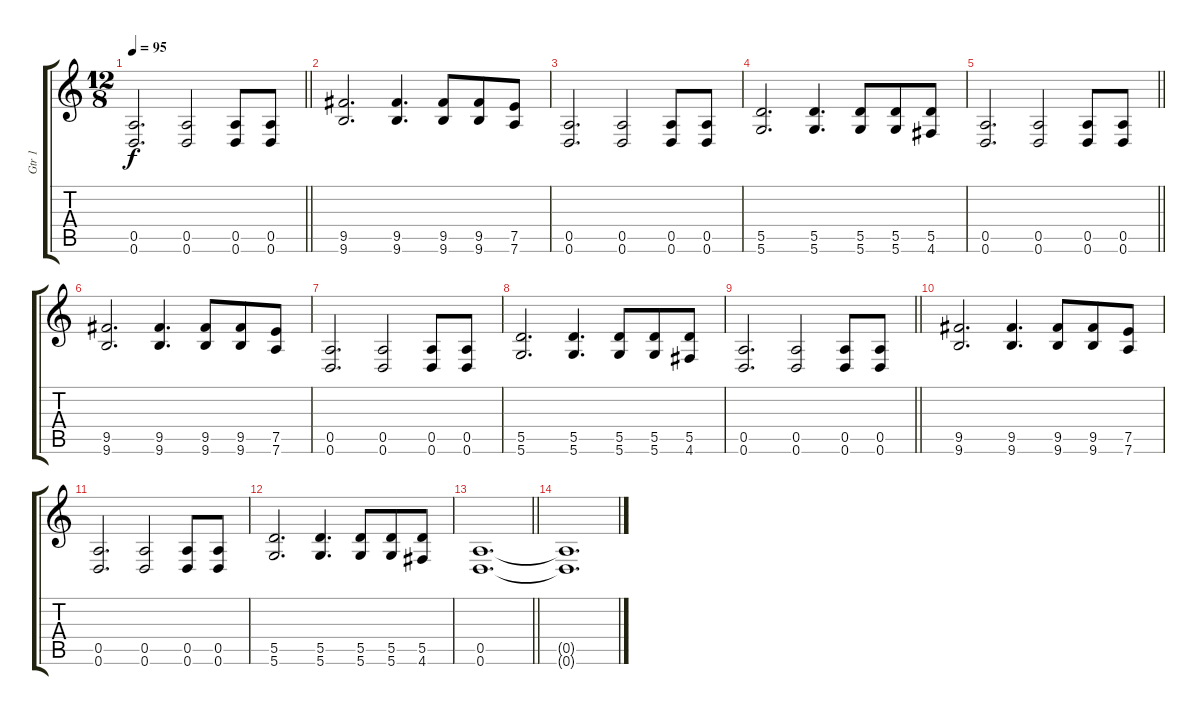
\track ("Gtr 1" "Gtr 1") {instrument distortionguitar}
\staff {score tabs}
\tuning (E4 B3 G3 D3 A2 D2) {hide}
\ts (12 8)
\tempo 95
\clef g2
\barLineRight lightlight
\ks c
(0.5 0.6).2{d dy f} (0.5 0.6).2 (0.5 0.6).8 (0.5 0.6).8 |
(9.5 9.6).2{d} (9.5 9.6).4{d} (9.5 9.6).8 (9.5 9.6).8 (7.5 7.6).8 |
(0.5 0.6).2{d} (0.5 0.6).2 (0.5 0.6).8 (0.5 0.6).8 |
(5.5 5.6).2{d} (5.5 5.6).4{d} (5.5 5.6).8 (5.5 5.6).8 (5.5 4.6).8 |
\barLineRight lightlight
(0.5 0.6).2{d} (0.5 0.6).2 (0.5 0.6).8 (0.5 0.6).8 |
(9.5 9.6).2{d} (9.5 9.6).4{d} (9.5 9.6).8 (9.5 9.6).8 (7.5 7.6).8 |
(0.5 0.6).2{d} (0.5 0.6).2 (0.5 0.6).8 (0.5 0.6).8 |
(5.5 5.6).2{d} (5.5 5.6).4{d} (5.5 5.6).8 (5.5 5.6).8 (5.5 4.6).8 |
\barLineRight lightlight
(0.5 0.6).2{d} (0.5 0.6).2 (0.5 0.6).8 (0.5 0.6).8 |
(9.5 9.6).2{d} (9.5 9.6).4{d} (9.5 9.6).8 (9.5 9.6).8 (7.5 7.6).8 |
(0.5 0.6).2{d} (0.5 0.6).2 (0.5 0.6).8 (0.5 0.6).8 |
(5.5 5.6).2{d} (5.5 5.6).4{d} (5.5 5.6).8 (5.5 5.6).8 (5.5 4.6).8 |
\barLineRight lightlight
(0.5 0.6).1{d} |
(0.5{t} 0.6{t}).1{d}
